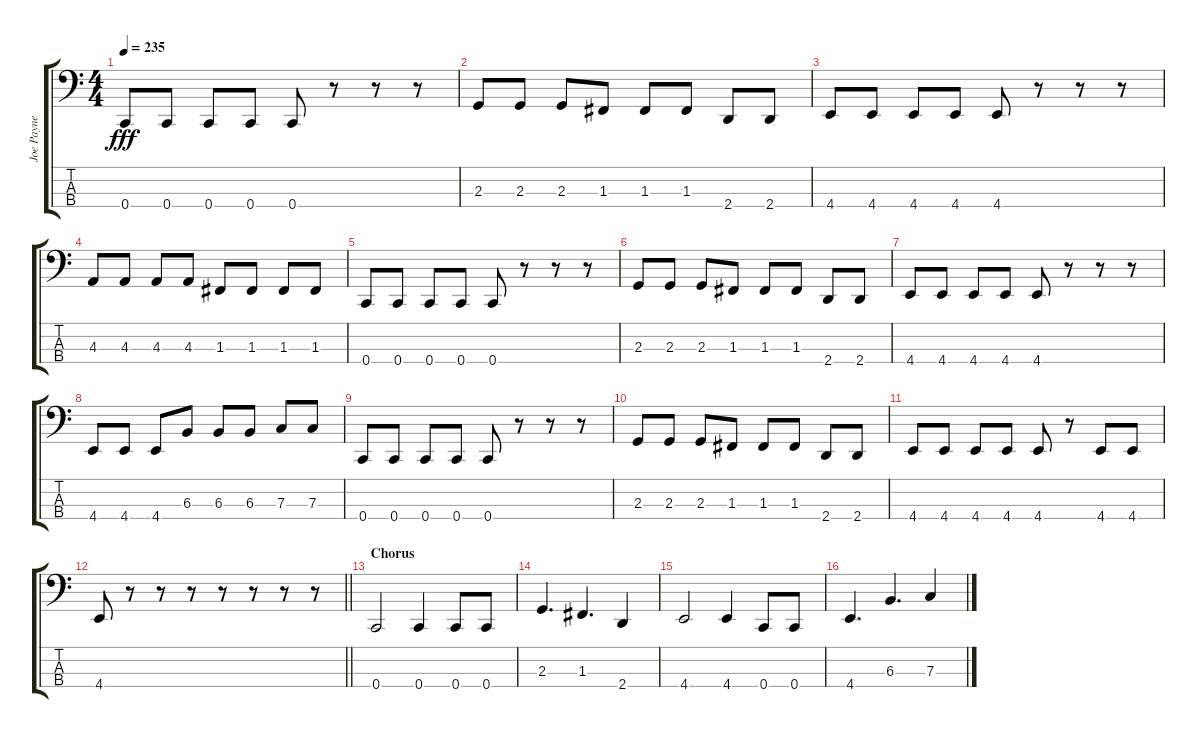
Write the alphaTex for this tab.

\track ("Joe Payne" "Joe Payne") {instrument electricbassfinger}
\staff {score tabs}
\tuning (Eb2 Bb1 F1 C1) {hide}
\ts (4 4)
\tempo 235
\clef f4
\ks c
0.4.8{dy fff} 0.4.8 0.4.8 0.4.8 0.4.8 r.8 r.8 r.8 |
2.3.8 2.3.8 2.3.8 1.3.8 1.3.8 1.3.8 2.4.8 2.4.8 |
4.4.8 4.4.8 4.4.8 4.4.8 4.4.8 r.8 r.8 r.8 |
4.3.8 4.3.8 4.3.8 4.3.8 1.3.8 1.3.8 1.3.8 1.3.8 |
0.4.8 0.4.8 0.4.8 0.4.8 0.4.8 r.8 r.8 r.8 |
2.3.8 2.3.8 2.3.8 1.3.8 1.3.8 1.3.8 2.4.8 2.4.8 |
4.4.8 4.4.8 4.4.8 4.4.8 4.4.8 r.8 r.8 r.8 |
4.4.8 4.4.8 4.4.8 6.3.8 6.3.8 6.3.8 7.3.8 7.3.8 |
0.4.8 0.4.8 0.4.8 0.4.8 0.4.8 r.8 r.8 r.8 |
2.3.8 2.3.8 2.3.8 1.3.8 1.3.8 1.3.8 2.4.8 2.4.8 |
4.4.8 4.4.8 4.4.8 4.4.8 4.4.8 r.8 4.4.8 4.4.8 |
\barLineRight lightlight
4.4.8 r.8 r.8 r.8 r.8 r.8 r.8 r.8 |
\section ("" "Chorus")
0.4.2 0.4.4 0.4.8 0.4.8 |
2.3.4{d} 1.3.4{d} 2.4.4 |
4.4.2 4.4.4 0.4.8 0.4.8 |
4.4.4{d} 6.3.4{d} 7.3.4
